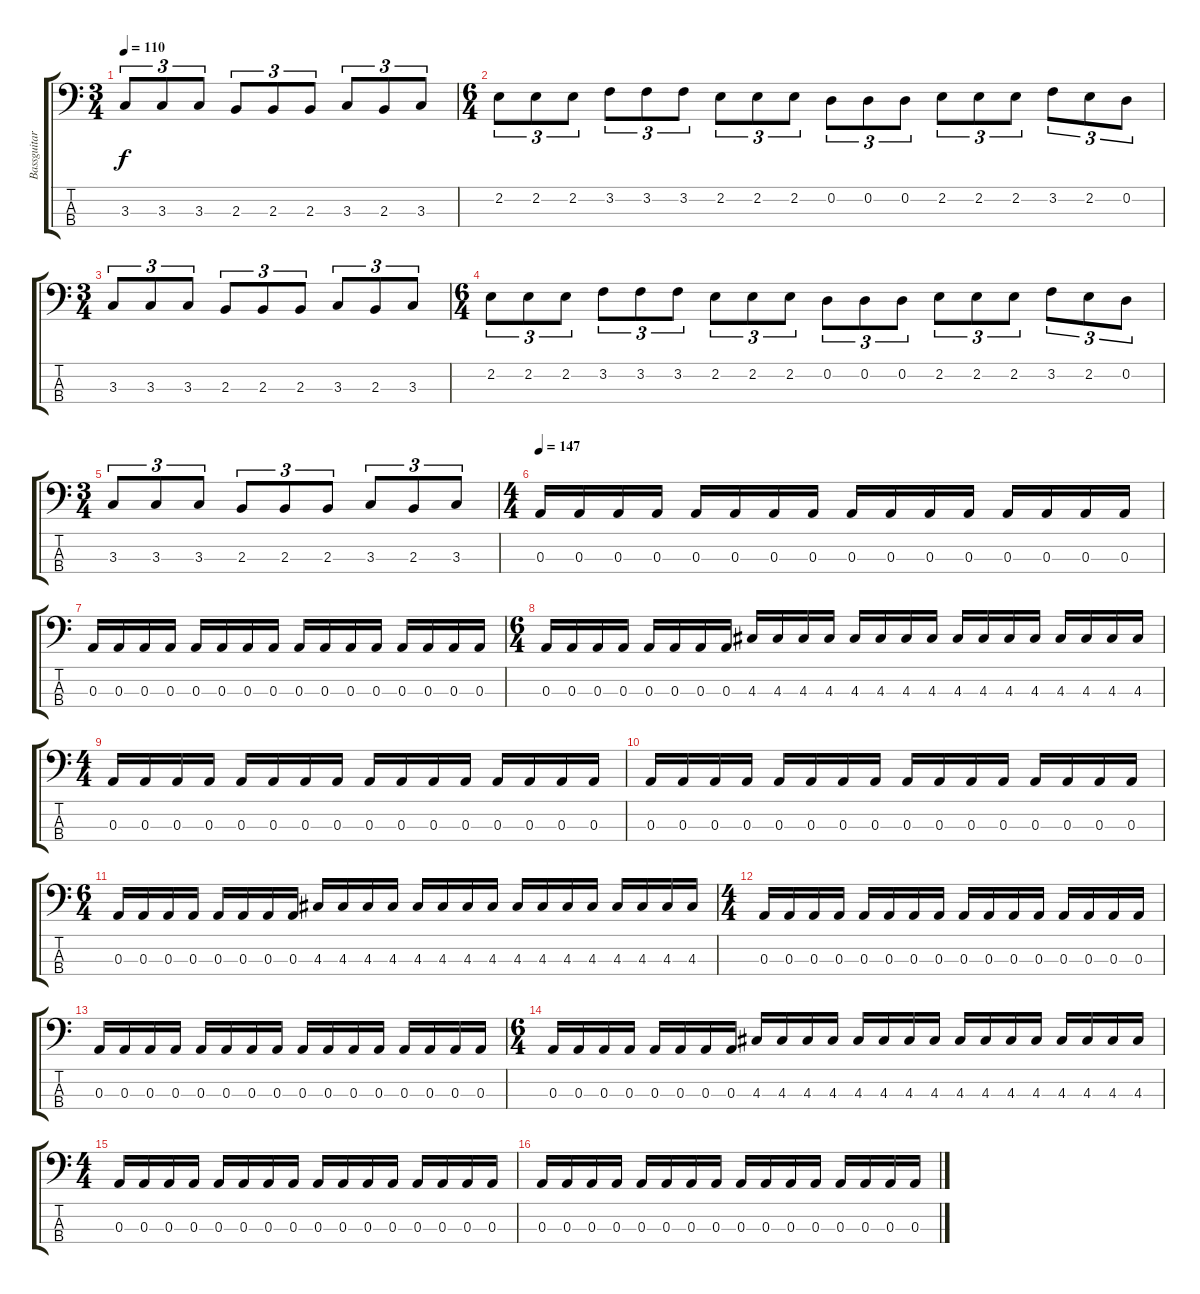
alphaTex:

\track ("Bassguitar" "Bassguitar") {instrument electricbassfinger}
\staff {score tabs}
\tuning (G2 D2 A1 E1) {hide}
\ts (3 4)
\tempo 110
\clef f4
\ks c
3.3.8{tu (3 2) dy f} 3.3.8{tu (3 2)} 3.3.8{tu (3 2)} 2.3.8{tu (3 2)} 2.3.8{tu (3 2)} 2.3.8{tu (3 2)} 3.3.8{tu (3 2)} 2.3.8{tu (3 2)} 3.3.8{tu (3 2)} |
\ts (6 4)
2.2.8{tu (3 2)} 2.2.8{tu (3 2)} 2.2.8{tu (3 2)} 3.2.8{tu (3 2)} 3.2.8{tu (3 2)} 3.2.8{tu (3 2)} 2.2.8{tu (3 2)} 2.2.8{tu (3 2)} 2.2.8{tu (3 2)} 0.2.8{tu (3 2)} 0.2.8{tu (3 2)} 0.2.8{tu (3 2)} 2.2.8{tu (3 2)} 2.2.8{tu (3 2)} 2.2.8{tu (3 2)} 3.2.8{tu (3 2)} 2.2.8{tu (3 2)} 0.2.8{tu (3 2)} |
\ts (3 4)
3.3.8{tu (3 2)} 3.3.8{tu (3 2)} 3.3.8{tu (3 2)} 2.3.8{tu (3 2)} 2.3.8{tu (3 2)} 2.3.8{tu (3 2)} 3.3.8{tu (3 2)} 2.3.8{tu (3 2)} 3.3.8{tu (3 2)} |
\ts (6 4)
2.2.8{tu (3 2)} 2.2.8{tu (3 2)} 2.2.8{tu (3 2)} 3.2.8{tu (3 2)} 3.2.8{tu (3 2)} 3.2.8{tu (3 2)} 2.2.8{tu (3 2)} 2.2.8{tu (3 2)} 2.2.8{tu (3 2)} 0.2.8{tu (3 2)} 0.2.8{tu (3 2)} 0.2.8{tu (3 2)} 2.2.8{tu (3 2)} 2.2.8{tu (3 2)} 2.2.8{tu (3 2)} 3.2.8{tu (3 2)} 2.2.8{tu (3 2)} 0.2.8{tu (3 2)} |
\ts (3 4)
3.3.8{tu (3 2)} 3.3.8{tu (3 2)} 3.3.8{tu (3 2)} 2.3.8{tu (3 2)} 2.3.8{tu (3 2)} 2.3.8{tu (3 2)} 3.3.8{tu (3 2)} 2.3.8{tu (3 2)} 3.3.8{tu (3 2)} |
\ts (4 4)
\tempo 147
0.3.16 0.3.16 0.3.16 0.3.16 0.3.16 0.3.16 0.3.16 0.3.16 0.3.16 0.3.16 0.3.16 0.3.16 0.3.16 0.3.16 0.3.16 0.3.16 |
0.3.16 0.3.16 0.3.16 0.3.16 0.3.16 0.3.16 0.3.16 0.3.16 0.3.16 0.3.16 0.3.16 0.3.16 0.3.16 0.3.16 0.3.16 0.3.16 |
\ts (6 4)
0.3.16 0.3.16 0.3.16 0.3.16 0.3.16 0.3.16 0.3.16 0.3.16 4.3.16 4.3.16 4.3.16 4.3.16 4.3.16 4.3.16 4.3.16 4.3.16 4.3.16 4.3.16 4.3.16 4.3.16 4.3.16 4.3.16 4.3.16 4.3.16 |
\ts (4 4)
0.3.16 0.3.16 0.3.16 0.3.16 0.3.16 0.3.16 0.3.16 0.3.16 0.3.16 0.3.16 0.3.16 0.3.16 0.3.16 0.3.16 0.3.16 0.3.16 |
0.3.16 0.3.16 0.3.16 0.3.16 0.3.16 0.3.16 0.3.16 0.3.16 0.3.16 0.3.16 0.3.16 0.3.16 0.3.16 0.3.16 0.3.16 0.3.16 |
\ts (6 4)
0.3.16 0.3.16 0.3.16 0.3.16 0.3.16 0.3.16 0.3.16 0.3.16 4.3.16 4.3.16 4.3.16 4.3.16 4.3.16 4.3.16 4.3.16 4.3.16 4.3.16 4.3.16 4.3.16 4.3.16 4.3.16 4.3.16 4.3.16 4.3.16 |
\ts (4 4)
0.3.16 0.3.16 0.3.16 0.3.16 0.3.16 0.3.16 0.3.16 0.3.16 0.3.16 0.3.16 0.3.16 0.3.16 0.3.16 0.3.16 0.3.16 0.3.16 |
0.3.16 0.3.16 0.3.16 0.3.16 0.3.16 0.3.16 0.3.16 0.3.16 0.3.16 0.3.16 0.3.16 0.3.16 0.3.16 0.3.16 0.3.16 0.3.16 |
\ts (6 4)
0.3.16 0.3.16 0.3.16 0.3.16 0.3.16 0.3.16 0.3.16 0.3.16 4.3.16 4.3.16 4.3.16 4.3.16 4.3.16 4.3.16 4.3.16 4.3.16 4.3.16 4.3.16 4.3.16 4.3.16 4.3.16 4.3.16 4.3.16 4.3.16 |
\ts (4 4)
0.3.16 0.3.16 0.3.16 0.3.16 0.3.16 0.3.16 0.3.16 0.3.16 0.3.16 0.3.16 0.3.16 0.3.16 0.3.16 0.3.16 0.3.16 0.3.16 |
0.3.16 0.3.16 0.3.16 0.3.16 0.3.16 0.3.16 0.3.16 0.3.16 0.3.16 0.3.16 0.3.16 0.3.16 0.3.16 0.3.16 0.3.16 0.3.16
